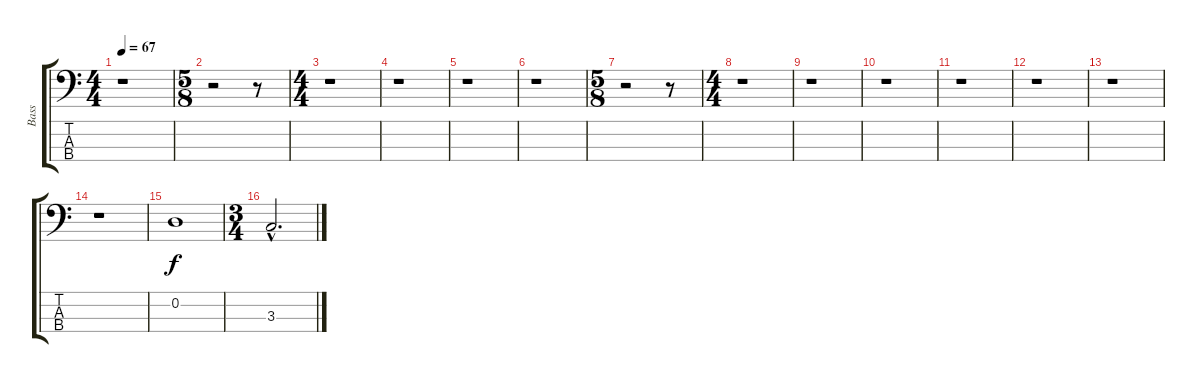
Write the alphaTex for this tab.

\track ("Bass" "Bass") {instrument electricbassfinger}
\staff {score tabs}
\tuning (G2 D2 A1 E1) {hide}
\ts (4 4)
\tempo 67
\clef f4
\ks c
r.1{dy f} |
\ts (5 8)
r.2 r.8 |
\ts (4 4)
r.1 |
r.1 |
r.1 |
r.1 |
\ts (5 8)
r.2 r.8 |
\ts (4 4)
r.1 |
r.1 |
r.1 |
r.1 |
r.1 |
r.1 |
r.1 |
0.2.1{volume 11} |
\ts (3 4)
3.3{hac}.2{d}
